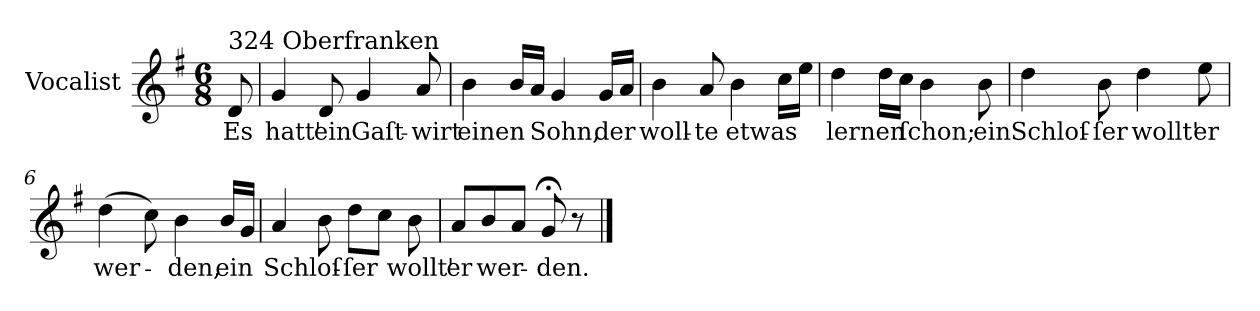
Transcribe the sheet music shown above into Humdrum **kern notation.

**kern	**text
*part1	*part1
*staff1	*staff1
*I"Vocalist	*
*k[f#]	*
*G:	*
*M6/8	*
=	=
!LO:TX:a:t=324 Oberfranken	!
8d	Es
=1	=1
4g	hatt'
8d	ein
4g	Gaſt-
8a	-wirt
=2	=2
4b	einen
16bLL	.
16aJJ	.
4g	Sohn,
16gLL	der
16aJJ	.
=3	=3
4b	woll-
8a	-te
4b	etwas
16ccLL	.
16eeJJ	.
=4	=4
4dd	lernen
16ddLL	.
16ccJJ	.
4b	ſchon;
8b	ein
=5	=5
4dd	Schloſ-
8b	-ſer
4dd	wollt'
8ee	er
=6	=6
(4dd	wer-
8cc)	.
4b	-den,
16bLL	ein
16gJJ	.
=7	=7
4a	Schloſ-
8b	.
8ddL	-ſer
8ccJ	.
8b	wollt'
=8	=8
8aL	er
8b	wer-
8aJ	.
8g;<	-den.
8r	.
==	==
*-	*-
